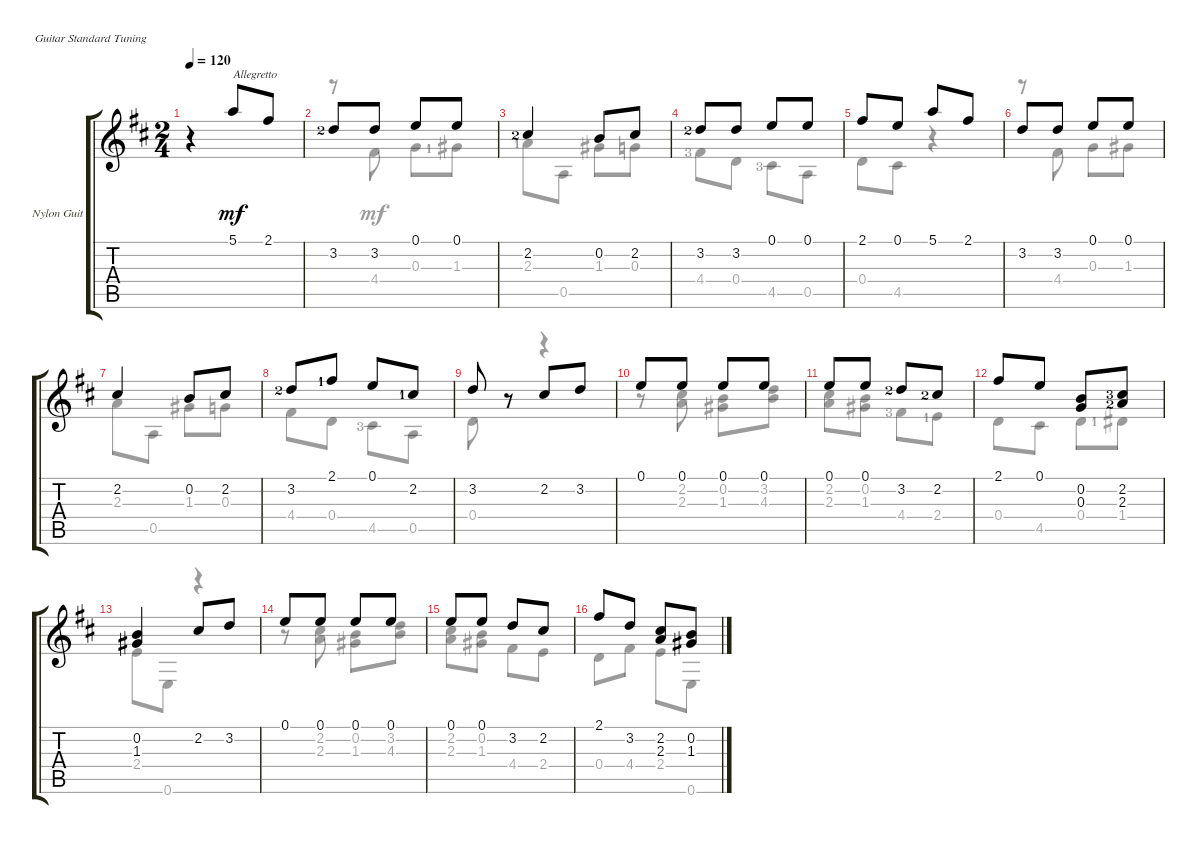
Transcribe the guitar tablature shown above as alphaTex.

\defaultSystemsLayout 4
\bracketExtendMode groupsimilarinstruments
\firstSystemTrackNameOrientation horizontal
\otherSystemsTrackNameOrientation horizontal
\track ("Nylon Guitar" "Nylon Guit") {instrument acousticguitarsteel}
\staff {score tabs}
\tuning (E4 B3 G3 D3 A2 E2)
\voice
\ts (2 4)
\tempo 120
\clef g2
\ks d
r.4{dy mf instrument acousticguitarsteel} 5.1.8{txt "Allegretto"} 2.1.8 |
3.2{lf 3}.8 3.2.8 0.1.8 0.1.8 |
2.2{lf 3}.4 0.2.8 2.2.8 |
3.2{lf 3}.8 3.2.8 0.1.8 0.1.8 |
2.1.8 0.1.8 5.1.8 2.1.8 |
3.2.8 3.2.8 0.1.8 0.1.8 |
2.2.4 0.2.8 2.2.8 |
3.2{lf 3}.8 2.1{lf 2}.8 0.1.8 2.2{lf 2}.8 |
3.2.8 r.8 2.2.8 3.2.8 |
0.1.8 0.1.8 0.1.8 0.1.8 |
0.1.8 0.1.8 3.2{lf 3}.8 2.2{lf 3}.8 |
2.1.8 0.1.8 (0.2 0.3).8 (2.2{lf 4} 2.3{lf 3}).8 |
(0.2 1.3).4 2.2.8 3.2.8 |
0.1.8 0.1.8 0.1.8 0.1.8 |
0.1.8 0.1.8 3.2.8 2.2.8 |
2.1.8 3.2.8 (2.2 2.3).8 (0.2 1.3).8
\voice
\clef g2
\ottava regular
\simile none
\ks d
r.4{dy mf} |
r.8 4.4.8 0.3.8 1.3{lf 2}.8 |
2.3{lf 2}.8 0.5.8 1.3.8 0.3.8 |
4.4{lf 4}.8 0.4.8 4.5{lf 4}.8 0.5.8 |
0.4.8 4.5.8 r.4 |
r.8 4.4.8 0.3.8 1.3.8 |
2.3.8 0.5.8 1.3.8 0.3.8 |
4.4.8 0.4.8 4.5{lf 4}.8 0.5.8 |
0.4.8 r.8 r.4 |
r.8 (2.2 2.3).8 (0.2 1.3).8 (3.2 4.3).8 |
(2.2 2.3).8 (0.2 1.3).8 4.4{lf 4}.8 2.4{lf 2}.8 |
0.4.8 4.5.8 0.4.8 1.4{lf 2}.8 |
2.4.8 0.6.8 r.4 |
r.8 (2.2 2.3).8 (0.2 1.3).8 (3.2 4.3).8 |
(2.2 2.3).8 (0.2 1.3).8 4.4.8 2.4.8 |
0.4.8 4.4.8 2.4.8 0.6.8
